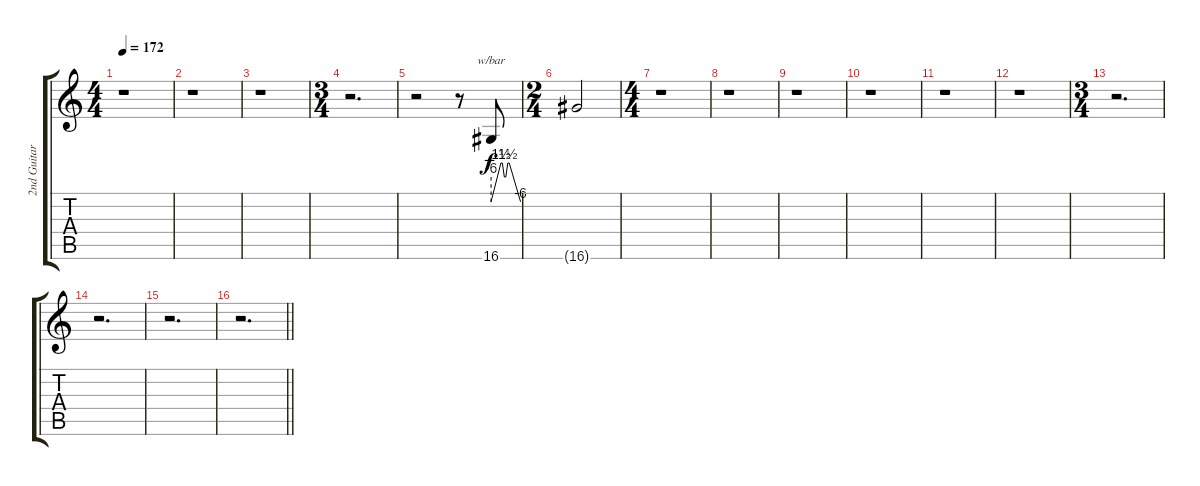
\track ("2nd Guitar" "2nd Guitar") {instrument distortionguitar}
\staff {score tabs}
\tuning (E4 B3 G3 D3 A2 E2) {hide}
\ts (4 4)
\tempo 172
\clef g2
\ks c
r.1{dy f} |
r.1 |
r.1 |
\ts (3 4)
r.2{d} |
r.2 r.8 16.6.8{tbe (custom default 0 -24 20 6 23 6 27 0 30 0 34 6 37 6 60 -24) volume 13 balance 14} |
\ts (2 4)
16.6{t}.2{volume 14 balance 14} |
\ts (4 4)
r.1 |
r.1 |
r.1 |
r.1 |
r.1 |
r.1 |
\ts (3 4)
r.2{d} |
r.2{d} |
r.2{d} |
\barLineRight lightlight
r.2{d}
